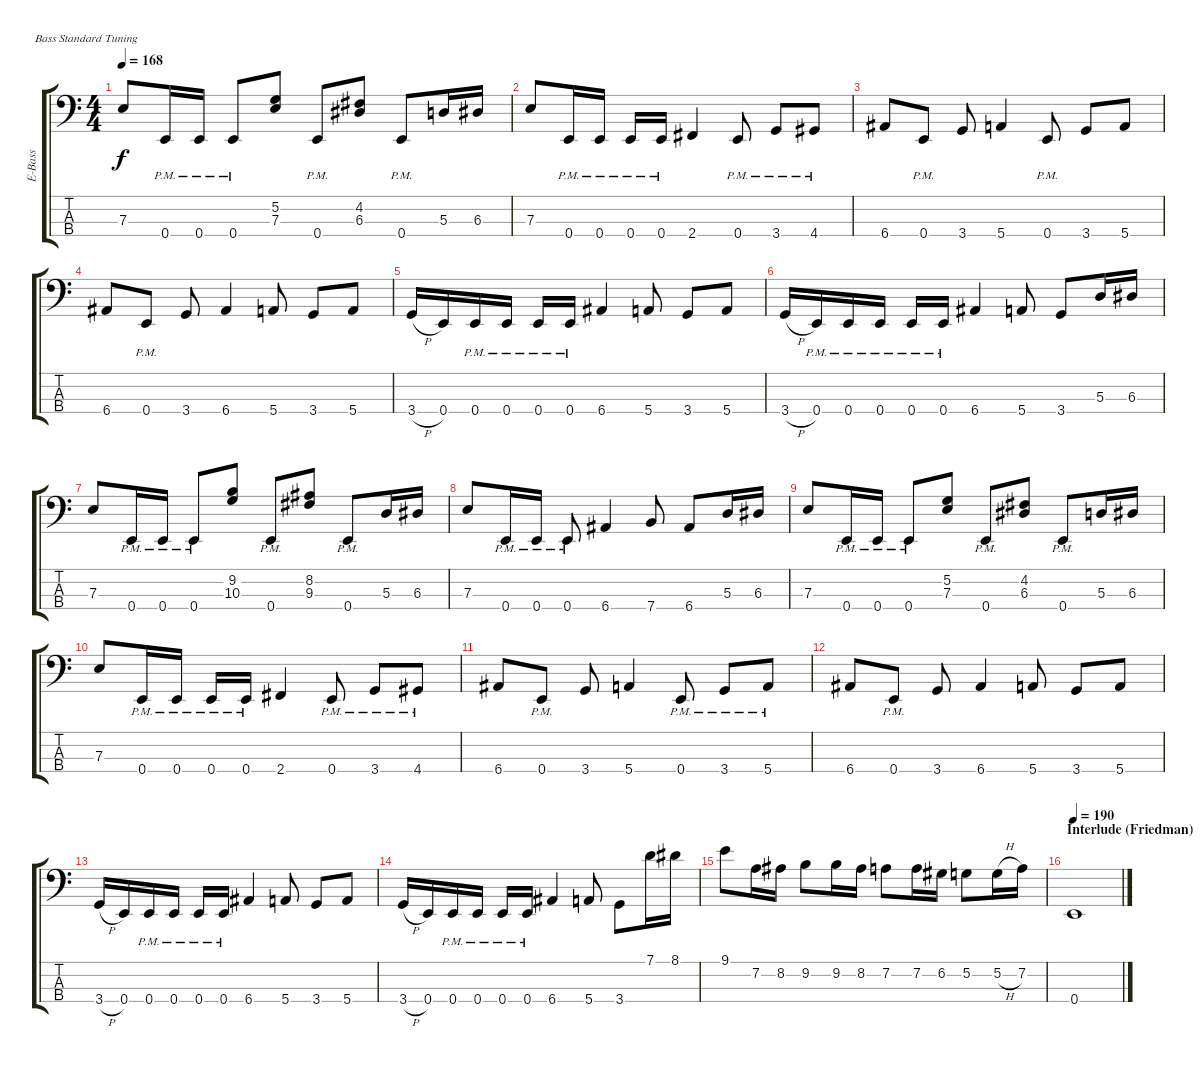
\bracketExtendMode groupsimilarinstruments
\track ("D. Ellefson" "E-Bass") {instrument electricbasspick}
\staff {score tabs}
\tuning (G2 D2 A1 E1)
\ts (4 4)
\tempo 168
\clef f4
\ks c
7.3.8{dy f} 0.4{pm}.16 0.4{pm}.16 0.4{pm}.8 (5.2 7.3).8 0.4{pm}.8 (4.2{acc #} 6.3{acc #}).8 0.4{pm}.8 5.3.16 6.3{acc #}.16 |
7.3.8 0.4{pm}.16 0.4{pm}.16 0.4{pm}.16 0.4{pm}.16 2.4{acc #}.4 0.4{pm}.8 3.4{pm}.8 4.4{pm acc #}.8 |
6.4{acc #}.8 0.4{pm}.8 3.4.8 5.4.4 0.4{pm}.8 3.4.8 5.4.8 |
6.4{acc #}.8 0.4{pm}.8 3.4.8 6.4{acc #}.4 5.4.8 3.4.8 5.4.8 |
3.4{h}.16 0.4.16 0.4{pm}.16 0.4{pm}.16 0.4{pm}.16 0.4{pm}.16 6.4{acc #}.4 5.4.8 3.4.8 5.4.8 |
3.4{h}.16 0.4{pm}.16 0.4{pm}.16 0.4{pm}.16 0.4{pm}.16 0.4{pm}.16 6.4{acc #}.4 5.4.8 3.4.8 5.3.16 6.3{acc #}.16 |
7.3.8 0.4{pm}.16 0.4{pm}.16 0.4{pm}.8 (9.2 10.3).8 0.4{pm}.8 (8.2{acc #} 9.3{acc #}).8 0.4{pm}.8 5.3.16 6.3{acc #}.16 |
7.3.8 0.4{pm}.16 0.4{pm}.16 0.4{pm}.8 6.4{acc #}.4 7.4.8 6.4{acc #}.8 5.3.16 6.3{acc #}.16 |
7.3.8 0.4{pm}.16 0.4{pm}.16 0.4{pm}.8 (5.2 7.3).8 0.4{pm}.8 (4.2{acc #} 6.3{acc #}).8 0.4{pm}.8 5.3.16 6.3{acc #}.16 |
7.3.8 0.4{pm}.16 0.4{pm}.16 0.4{pm}.16 0.4{pm}.16 2.4{acc #}.4 0.4{pm}.8 3.4{pm}.8 4.4{pm acc #}.8 |
6.4{acc #}.8 0.4{pm}.8 3.4.8 5.4.4 0.4{pm}.8 3.4{pm}.8 5.4{pm}.8 |
6.4{acc #}.8 0.4{pm}.8 3.4.8 6.4{acc #}.4 5.4.8 3.4.8 5.4.8 |
3.4{h}.16 0.4.16 0.4{pm}.16 0.4{pm}.16 0.4{pm}.16 0.4{pm}.16 6.4{acc #}.4 5.4.8 3.4.8 5.4.8 |
3.4{h}.16 0.4.16 0.4{pm}.16 0.4{pm}.16 0.4{pm}.16 0.4{pm}.16 6.4{acc #}.4 5.4.8 3.4.8 7.1.16 8.1{acc #}.16 |
9.1.8 7.2.16 8.2{acc #}.16 9.2.8 9.2.16 8.2{acc #}.16 7.2.8 7.2.16 6.2{acc #}.16 5.2.8 5.2{h}.16 7.2.16 |
\section ("" "Interlude (Friedman)")
\tempo 190
0.4.1
